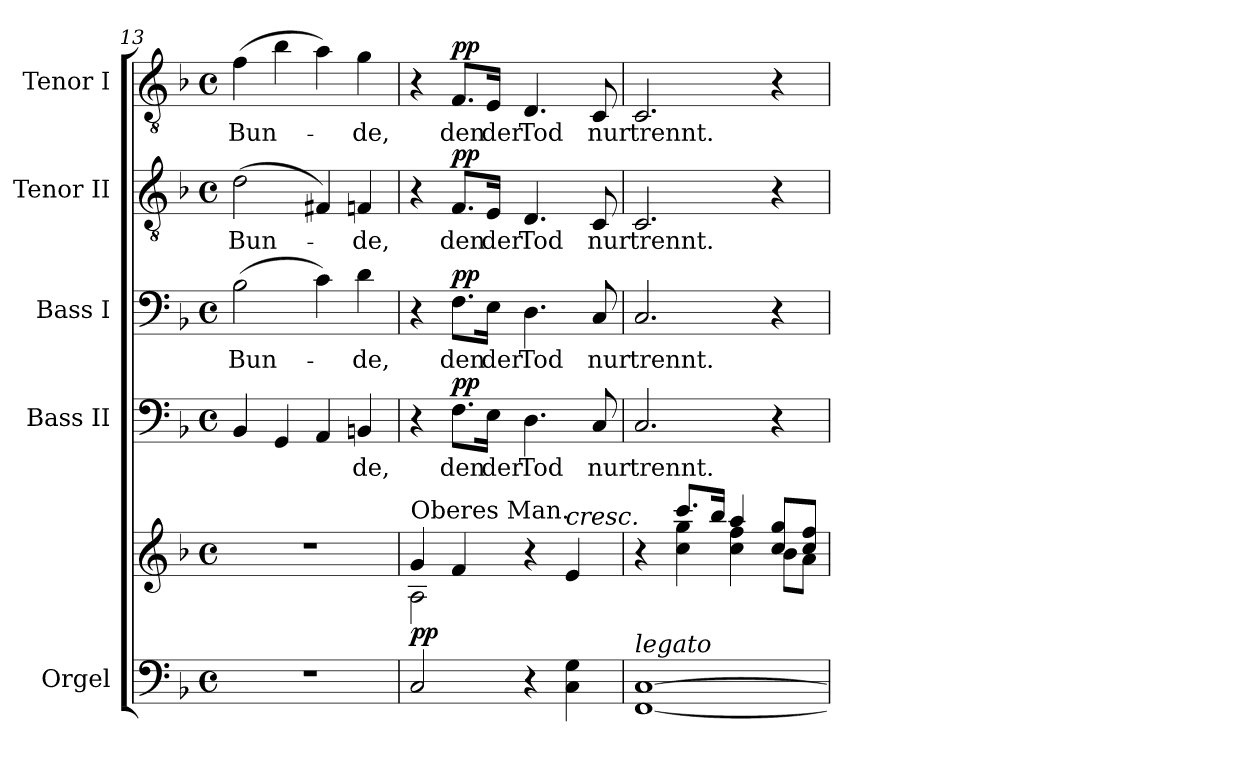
**kern	**kern	**dynam	**kern	**text	**dynam	**kern	**text	**dynam	**kern	**text	**dynam	**kern	**text	**dynam
*part5	*part5	*part5	*part4	*part4	*part4	*part3	*part3	*part3	*part2	*part2	*part2	*part1	*part1	*part1
*staff6	*staff5	*staff5/6	*staff4	*staff4	*staff4	*staff3	*staff3	*staff3	*staff2	*staff2	*staff2	*staff1	*staff1	*staff1
*I"Orgel	*	*	*I"Bass II	*	*	*I"Bass I	*	*	*I"Tenor II	*	*	*I"Tenor I	*	*
*I'Org.	*	*	*I'B.	*	*	*I'B.	*	*	*I'T.	*	*	*I'T.	*	*
*clefF4	*clefG2	*	*clefF4	*	*	*clefF4	*	*	*clefGv2	*	*	*clefGv2	*	*
*	*	*	*	*	*	*	*	*	*ITrd7c12	*	*	*ITrd7c12	*	*
*k[b-]	*k[b-]	*	*k[b-]	*	*	*k[b-]	*	*	*k[b-]	*	*	*k[b-]	*	*
*F:	*F:	*	*F:	*	*	*F:	*	*	*F:	*	*	*F:	*	*
*M4/4	*M4/4	*	*M4/4	*	*	*M4/4	*	*	*M4/4	*	*	*M4/4	*	*
*met(c)	*met(c)	*	*met(c)	*	*	*met(c)	*	*	*met(c)	*	*	*met(c)	*	*
=13	=13	=13	=13	=13	=13	=13	=13	=13	=13	=13	=13	=13	=13	=13
!	!	!	!	!	!	!	!LO:LY:b	!	!	!LO:LY:b	!	!	!LO:LY:b	!
1r	1r	.	4BB-/	.	.	(>2B-\	Bun-	.	(>2D\	Bun-	.	(>4F\	Bun-	.
.	.	.	4GG/	.	.	.	.	.	.	.	.	4B-\	.	.
.	.	.	4AA/	.	.	4c\)	.	.	4FF#X/)	.	.	4A\)	.	.
!	!	!	!	!LO:LY:b	!	!	!LO:LY:b	!	!	!LO:LY:b	!	!	!LO:LY:b	!
.	.	.	4BBn/	-de,	.	4d\	-de,	.	4FFn/	-de,	.	4G\	-de,	.
=14	=14	=14	=14	=14	=14	=14	=14	=14	=14	=14	=14	=14	=14	=14
*	*^	*	*	*	*	*	*	*	*	*	*	*	*	*
!	!LO:TX:a:t=Oberes Man.	!	!	!	!	!	!	!	!	!	!	!	!	!	!
!	!	!	!LO:DY:b	!	!	!	!	!	!	!	!	!	!	!	!
2C/	4g/	2A\	pp	4r	.	.	4r	.	.	4r	.	.	4r	.	.
!	!	!	!	!	!LO:LY:b	!LO:DY:b	!	!LO:LY:b	!LO:DY:b	!	!LO:LY:b	!LO:DY:b	!	!LO:LY:b	!LO:DY:b
.	4f/	.	.	8.F\L	den	pp	8.F\L	den	pp	8.FF/L	den	pp	8.FF/L	den	pp
!	!	!	!	!	!LO:LY:b	!	!	!LO:LY:b	!	!	!LO:LY:b	!	!	!LO:LY:b	!
.	.	.	.	16E\Jk	der	.	16E\Jk	der	.	16EE/Jk	der	.	16EE/Jk	der	.
!	!	!	!	!	!LO:LY:b	!	!	!LO:LY:b	!	!	!LO:LY:b	!	!	!LO:LY:b	!
4r	4r	2ryy	.	4.D\	Tod	.	4.D\	Tod	.	4.DD/	Tod	.	4.DD/	Tod	.
!	!LO:TX:a:i:t=cresc.	!	!	!	!	!	!	!	!	!	!	!	!	!	!
4C\ 4G\	4e/	.	.	.	.	.	.	.	.	.	.	.	.	.	.
!	!	!	!	!	!LO:LY:b	!	!	!LO:LY:b	!	!	!LO:LY:b	!	!	!LO:LY:b	!
.	.	.	.	8C/	nur	.	8C/	nur	.	8CC/	nur	.	8CC/	nur	.
=15	=15	=15	=15	=15	=15	=15	=15	=15	=15	=15	=15	=15	=15	=15	=15
!LO:TX:a:i:t=legato	!	!	!	!	!	!	!	!	!	!	!	!	!	!	!
!	!	!	!	!	!LO:LY:b	!	!	!LO:LY:b	!	!	!LO:LY:b	!	!	!LO:LY:b	!
[1FF [1C	4r	4ryy	.	2.C/	trennt.	.	2.C/	trennt.	.	2.CC/	trennt.	.	2.CC/	trennt.	.
.	8.ccc/L	4cc\ 4gg\	.	.	.	.	.	.	.	.	.	.	.	.	.
.	16bb-/Jk	.	.	.	.	.	.	.	.	.	.	.	.	.	.
.	4aa/	4cc\ 4ff\	.	.	.	.	.	.	.	.	.	.	.	.	.
.	8cc/ 8gg/L	8b-\L	.	4r	.	.	4r	.	.	4r	.	.	4r	.	.
.	8cc/ 8ff/J	8a\J	.	.	.	.	.	.	.	.	.	.	.	.	.
*	*v	*v	*	*	*	*	*	*	*	*	*	*	*	*	*
=	=	=	=	=	=	=	=	=	=	=	=	=	=	=
*-	*-	*-	*-	*-	*-	*-	*-	*-	*-	*-	*-	*-	*-	*-
